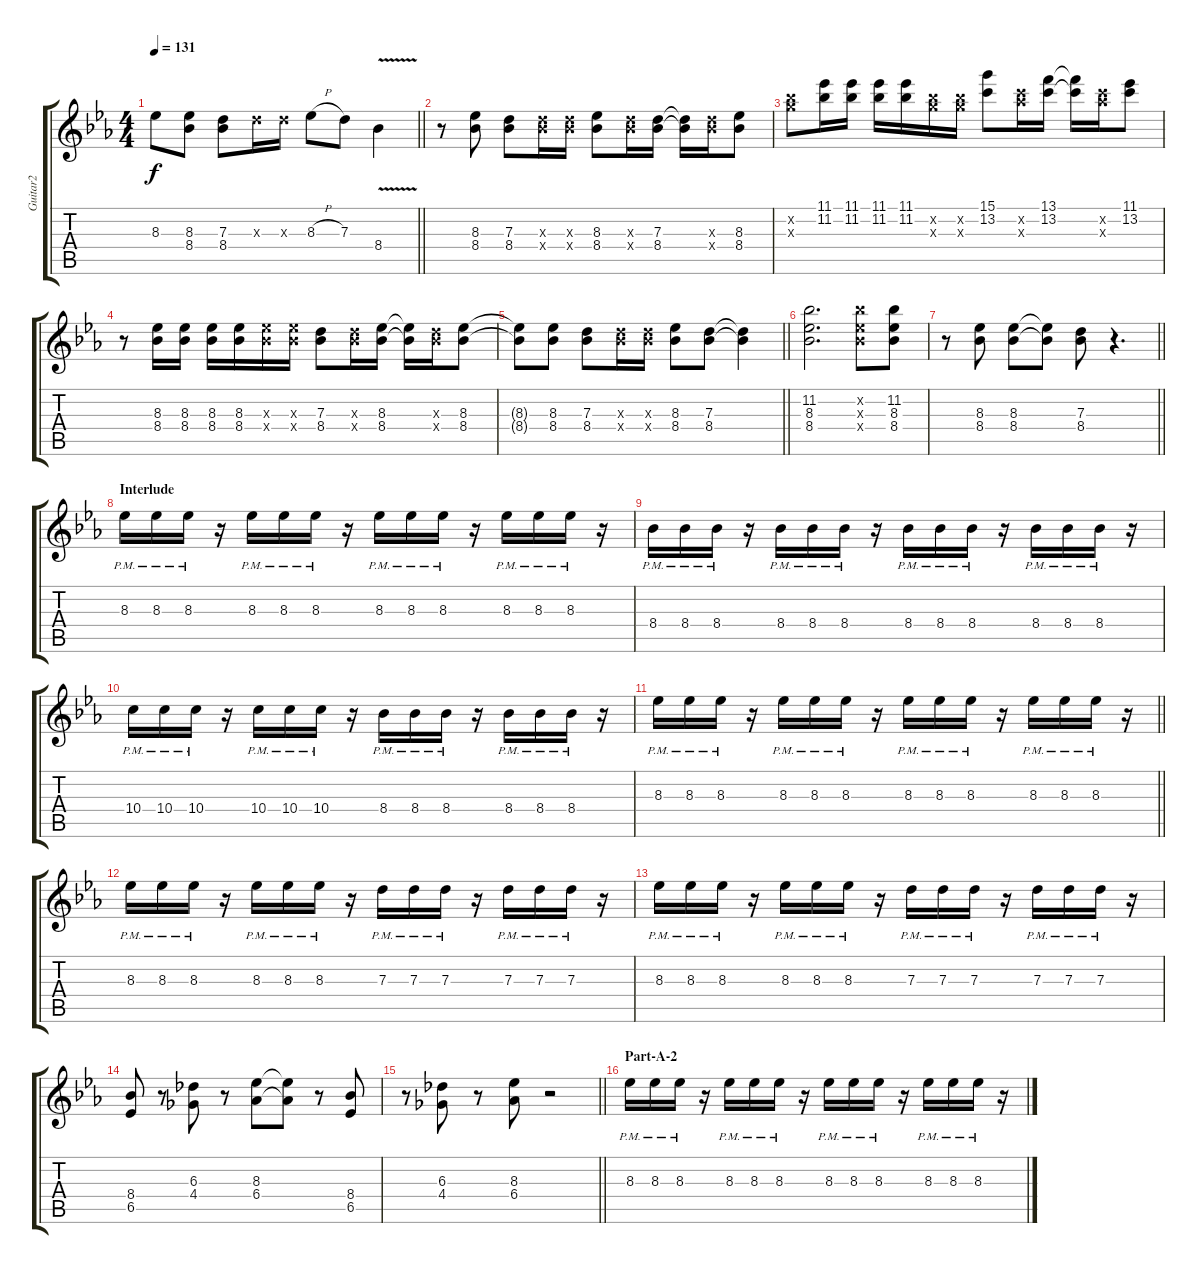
\track ("Guitar2" "Guitar2") {instrument distortionguitar}
\staff {score tabs}
\tuning (E4 B3 G3 D3 A2 E2) {hide}
\ts (4 4)
\tempo 131
\clef g2
\barLineRight lightlight
\ks eb
8.3{t}.8{dy f} (8.3 8.4).8 (7.3 8.4).8 7.3{x}.16 7.3{x}.16 8.3{h}.8 7.3.8 8.4{v}.4 |
r.8 (8.3 8.4).8 (7.3 8.4).8 (7.3{x} 8.4{x}).16 (7.3{x} 8.4{x}).16 (8.3 8.4).8 (7.3{x} 8.4{x}).16 (7.3 8.4).16 (7.3{t} 8.4{t}).16 (7.3{x} 8.4{x}).16 (8.3 8.4).8 |
(11.2{x} 12.3{x}).8 (11.1 11.2).16 (11.1 11.2).16 (11.1 11.2).16 (11.1 11.2).16 (11.2{x} 12.3{x}).16 (11.2{x} 12.3{x}).16 (15.1 13.2).8 (13.2{x} 13.3{x}).16 (13.1 13.2).16 (13.1{t} 13.2{t}).16 (13.2{x} 13.3{x}).16 (11.1 13.2).8 |
r.8 (8.3 8.4).16 (8.3 8.4).16 (8.3 8.4).16 (8.3 8.4).16 (8.3{x} 8.4{x}).16 (8.3{x} 8.4{x}).16 (7.3 8.4).8 (7.3{x} 8.4{x}).16 (8.3 8.4).16 (8.3{t} 8.4{t}).16 (7.3{x} 8.4{x}).16 (8.3 8.4).8 |
\barLineRight lightlight
(8.3{t} 8.4{t}).8 (8.3 8.4).8 (7.3 8.4).8 (7.3{x} 8.4{x}).16 (7.3{x} 8.4{x}).16 (8.3 8.4).8 (7.3 8.4).8 (7.3{t} 8.4{t}).4 |
(11.2 8.3 8.4).2{d} (11.2{x} 8.3{x} 8.4{x}).8 (11.2 8.3 8.4).8 |
\barLineRight lightlight
r.8 (8.3 8.4).8 (8.3 8.4).8 (8.3{t} 8.4{t}).8 (7.3 8.4).8 r.4{d} |
\section ("" "Interlude")
8.3{pm}.16 8.3{pm}.16 8.3{pm}.16 r.16 8.3{pm}.16 8.3{pm}.16 8.3{pm}.16 r.16 8.3{pm}.16 8.3{pm}.16 8.3{pm}.16 r.16 8.3{pm}.16 8.3{pm}.16 8.3{pm}.16 r.16 |
8.4{pm}.16 8.4{pm}.16 8.4{pm}.16 r.16 8.4{pm}.16 8.4{pm}.16 8.4{pm}.16 r.16 8.4{pm}.16 8.4{pm}.16 8.4{pm}.16 r.16 8.4{pm}.16 8.4{pm}.16 8.4{pm}.16 r.16 |
10.4{pm}.16 10.4{pm}.16 10.4{pm}.16 r.16 10.4{pm}.16 10.4{pm}.16 10.4{pm}.16 r.16 8.4{pm}.16 8.4{pm}.16 8.4{pm}.16 r.16 8.4{pm}.16 8.4{pm}.16 8.4{pm}.16 r.16 |
\barLineRight lightlight
8.3{pm}.16 8.3{pm}.16 8.3{pm}.16 r.16 8.3{pm}.16 8.3{pm}.16 8.3{pm}.16 r.16 8.3{pm}.16 8.3{pm}.16 8.3{pm}.16 r.16 8.3{pm}.16 8.3{pm}.16 8.3{pm}.16 r.16 |
8.3{pm}.16 8.3{pm}.16 8.3{pm}.16 r.16 8.3{pm}.16 8.3{pm}.16 8.3{pm}.16 r.16 7.3{pm}.16 7.3{pm}.16 7.3{pm}.16 r.16 7.3{pm}.16 7.3{pm}.16 7.3{pm}.16 r.16 |
8.3{pm}.16 8.3{pm}.16 8.3{pm}.16 r.16 8.3{pm}.16 8.3{pm}.16 8.3{pm}.16 r.16 7.3{pm}.16 7.3{pm}.16 7.3{pm}.16 r.16 7.3{pm}.16 7.3{pm}.16 7.3{pm}.16 r.16 |
(8.4 6.5).8 r.8 (6.3 4.4).8 r.8 (8.3 6.4).8 (8.3{t} 6.4{t}).8 r.8 (8.4 6.5).8 |
\barLineRight lightlight
r.8 (6.3 4.4).8 r.8 (8.3 6.4).8 r.2 |
\section ("" "Part-A-2")
8.3{pm}.16 8.3{pm}.16 8.3{pm}.16 r.16 8.3{pm}.16 8.3{pm}.16 8.3{pm}.16 r.16 8.3{pm}.16 8.3{pm}.16 8.3{pm}.16 r.16 8.3{pm}.16 8.3{pm}.16 8.3{pm}.16 r.16
